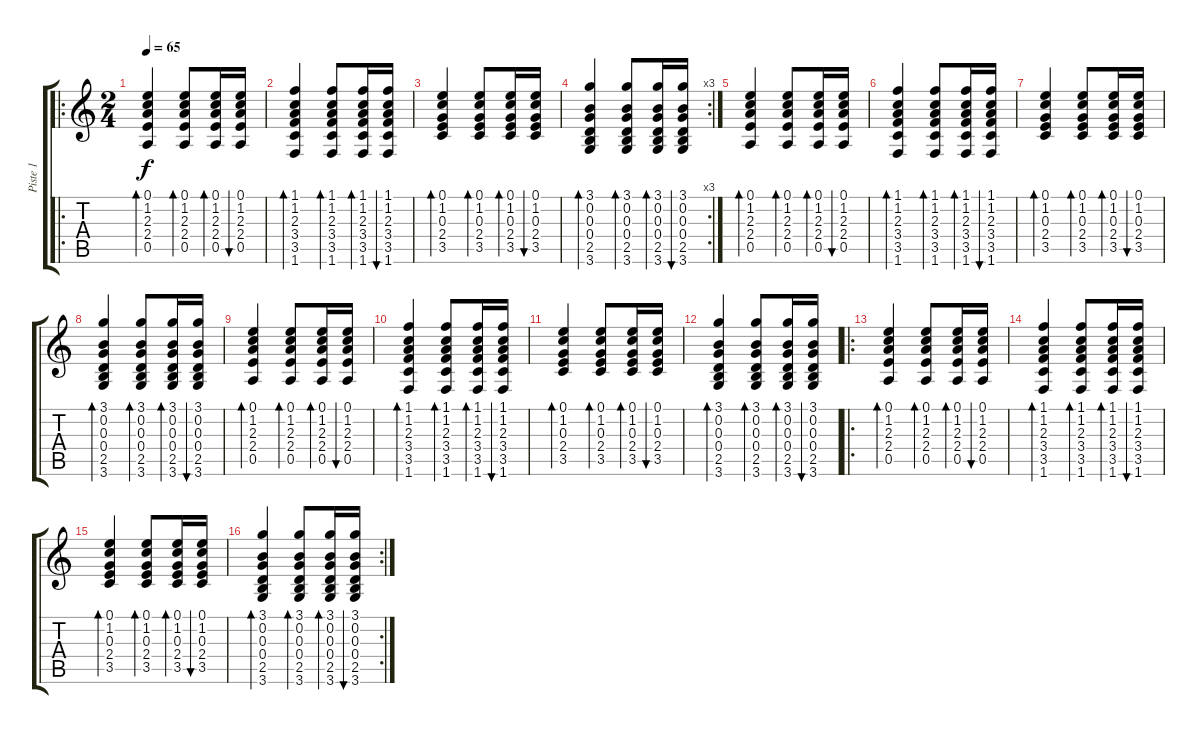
\track ("Piste 1" "Piste 1") {instrument acousticguitarsteel}
\staff {score tabs}
\tuning (E4 B3 G3 D3 A2 E2) {hide}
\ro
\ts (2 4)
\tempo 65
\clef g2
\ks c
(0.1 1.2 2.3 2.4 0.5).4{bd 60 dy f} (0.1 1.2 2.3 2.4 0.5).8{bd 60} (0.1 1.2 2.3 2.4 0.5).16{bd 60} (0.1 1.2 2.3 2.4 0.5).16{bu 60} |
(1.1 1.2 2.3 3.4 3.5 1.6).4{bd 60} (1.1 1.2 2.3 3.4 3.5 1.6).8{bd 60} (1.1 1.2 2.3 3.4 3.5 1.6).16{bd 60} (1.1 1.2 2.3 3.4 3.5 1.6).16{bu 60} |
(0.1 1.2 0.3 2.4 3.5).4{bd 60} (0.1 1.2 0.3 2.4 3.5).8{bd 60} (0.1 1.2 0.3 2.4 3.5).16{bd 60} (0.1 1.2 0.3 2.4 3.5).16{bu 60} |
\rc 3
(3.1 0.2 0.3 0.4 2.5 3.6).4{bd 60} (3.1 0.2 0.3 0.4 2.5 3.6).8{bd 60} (3.1 0.2 0.3 0.4 2.5 3.6).16{bd 60} (3.1 0.2 0.3 0.4 2.5 3.6).16{bu 60} |
(0.1 1.2 2.3 2.4 0.5).4{bd 60} (0.1 1.2 2.3 2.4 0.5).8{bd 60} (0.1 1.2 2.3 2.4 0.5).16{bd 60} (0.1 1.2 2.3 2.4 0.5).16{bu 60} |
(1.1 1.2 2.3 3.4 3.5 1.6).4{bd 60} (1.1 1.2 2.3 3.4 3.5 1.6).8{bd 60} (1.1 1.2 2.3 3.4 3.5 1.6).16{bd 60} (1.1 1.2 2.3 3.4 3.5 1.6).16{bu 60} |
(0.1 1.2 0.3 2.4 3.5).4{bd 60} (0.1 1.2 0.3 2.4 3.5).8{bd 60} (0.1 1.2 0.3 2.4 3.5).16{bd 60} (0.1 1.2 0.3 2.4 3.5).16{bu 60} |
(3.1 0.2 0.3 0.4 2.5 3.6).4{bd 60} (3.1 0.2 0.3 0.4 2.5 3.6).8{bd 60} (3.1 0.2 0.3 0.4 2.5 3.6).16{bd 60} (3.1 0.2 0.3 0.4 2.5 3.6).16{bu 60} |
(0.1 1.2 2.3 2.4 0.5).4{bd 60} (0.1 1.2 2.3 2.4 0.5).8{bd 60} (0.1 1.2 2.3 2.4 0.5).16{bd 60} (0.1 1.2 2.3 2.4 0.5).16{bu 60} |
(1.1 1.2 2.3 3.4 3.5 1.6).4{bd 60} (1.1 1.2 2.3 3.4 3.5 1.6).8{bd 60} (1.1 1.2 2.3 3.4 3.5 1.6).16{bd 60} (1.1 1.2 2.3 3.4 3.5 1.6).16{bu 60} |
(0.1 1.2 0.3 2.4 3.5).4{bd 60} (0.1 1.2 0.3 2.4 3.5).8{bd 60} (0.1 1.2 0.3 2.4 3.5).16{bd 60} (0.1 1.2 0.3 2.4 3.5).16{bu 60} |
(3.1 0.2 0.3 0.4 2.5 3.6).4{bd 60} (3.1 0.2 0.3 0.4 2.5 3.6).8{bd 60} (3.1 0.2 0.3 0.4 2.5 3.6).16{bd 60} (3.1 0.2 0.3 0.4 2.5 3.6).16{bu 60} |
\ro
(0.1 1.2 2.3 2.4 0.5).4{bd 60} (0.1 1.2 2.3 2.4 0.5).8{bd 60} (0.1 1.2 2.3 2.4 0.5).16{bd 60} (0.1 1.2 2.3 2.4 0.5).16{bu 60} |
(1.1 1.2 2.3 3.4 3.5 1.6).4{bd 60} (1.1 1.2 2.3 3.4 3.5 1.6).8{bd 60} (1.1 1.2 2.3 3.4 3.5 1.6).16{bd 60} (1.1 1.2 2.3 3.4 3.5 1.6).16{bu 60} |
(0.1 1.2 0.3 2.4 3.5).4{bd 60} (0.1 1.2 0.3 2.4 3.5).8{bd 60} (0.1 1.2 0.3 2.4 3.5).16{bd 60} (0.1 1.2 0.3 2.4 3.5).16{bu 60} |
\rc 2
(3.1 0.2 0.3 0.4 2.5 3.6).4{bd 60} (3.1 0.2 0.3 0.4 2.5 3.6).8{bd 60} (3.1 0.2 0.3 0.4 2.5 3.6).16{bd 60} (3.1 0.2 0.3 0.4 2.5 3.6).16{bu 60}
